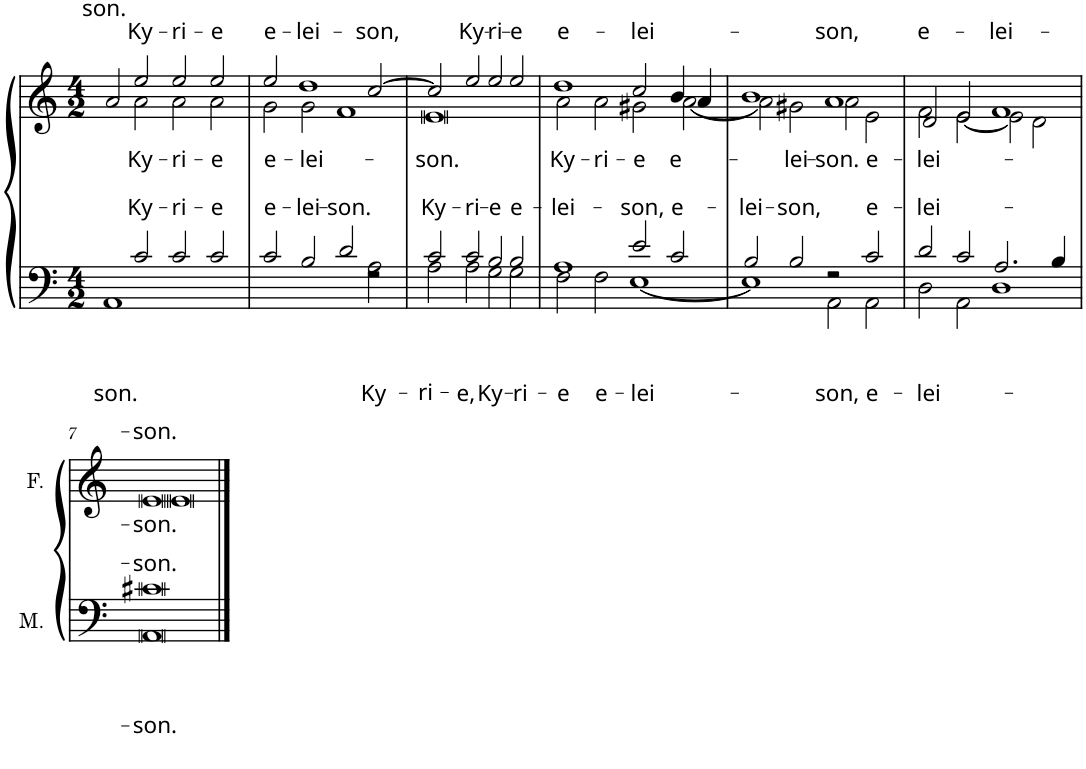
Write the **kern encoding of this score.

**kern	**text	**text	**text	**text	**kern	**text	**text
*part2	*part2	*part2	*part2	*part2	*part1	*part1	*part1
*staff2	*staff2	*staff2	*staff2	*staff2	*staff1	*staff1	*staff1
*I"Männer	*	*	*	*	*I"Frauen	*	*
*I'M.	*	*	*	*	*I'F.	*	*
*clefF4	*	*	*	*	*clefG2	*	*
*k[]	*	*	*	*	*k[]	*	*
*M4/2	*	*	*	*	*M4/2	*	*
=1	=1	=1	=1	=1	=1	=1	=1
*^	*	*	*	*	*	*	*
!	!	!	!	!LO:LY:b	!	!	!	!LO:LY:a
*	*	*	*	*	*	*^	*	*
2ryy	1AA	.	.	son.	.	2a/	2ryy	.	son.
!	!	!	!	!	!LO:LY:a	!	!	!	!LO:LY:a
!	!	!	!	!	!	!	!	!LO:LY:b	!
2c/	.	.	.	.	Ky-	2ee/	2a\	Ky-	Ky-
!	!	!	!	!	!LO:LY:a	!	!	!	!LO:LY:a
!	!	!	!	!	!	!	!	!LO:LY:b	!
2c/	1ryy	.	.	.	-ri-	2ee/	2a\	-ri-	-ri-
!	!	!	!	!	!LO:LY:a	!	!	!	!LO:LY:a
!	!	!	!	!	!	!	!	!LO:LY:b	!
2c/	.	.	.	.	-e	2ee/	2a\	-e	-e
=2	=2	=2	=2	=2	=2	=2	=2	=2	=2
!	!	!	!	!	!LO:LY:a	!	!	!	!LO:LY:a
!	!	!	!	!	!	!	!	!LO:LY:b	!
2c/	1ryy	.	.	.	e-	2ee/	2g\	e-	e-
!	!	!	!	!	!LO:LY:a	!	!	!	!LO:LY:a
!	!	!	!	!	!	!	!	!LO:LY:b	!
2B/	.	.	.	.	-lei-	1dd	2g\	-lei-	-lei-
!	!	!	!	!	!LO:LY:a	!	!	!	!
2d/	2ryy	.	.	.	-son.	.	1f	.	.
!	!	!	!	!LO:LY:b	!	!	!	!	!LO:LY:a
2r	2A\	.	.	Ky-	.	[>2cc/	.	.	-son,
=3	=3	=3	=3	=3	=3	=3	=3	=3	=3
!	!	!	!	!	!LO:LY:a	!	!	!	!
!	!	!	!	!LO:LY:b	!	!	!	!LO:LY:b	!
2c/	2A\	.	.	-ri-	Ky-	2cc/]	0e	-son.	.
!	!	!	!	!	!LO:LY:a	!	!	!	!
!	!	!	!	!LO:LY:b	!	!	!	!	!LO:LY:a
2c/	2A\	.	.	-e,	-ri-	2ee/	.	.	Ky-
!	!	!	!	!	!LO:LY:a	!	!	!	!
!	!	!	!	!LO:LY:b	!	!	!	!	!LO:LY:a
2B/	2G\	.	.	Ky-	-e	2ee/	.	.	-ri-
!	!	!	!	!	!LO:LY:a	!	!	!	!
!	!	!	!	!LO:LY:b	!	!	!	!	!LO:LY:a
2B/	2G\	.	.	-ri-	e-	2ee/	.	.	-e
=4	=4	=4	=4	=4	=4	=4	=4	=4	=4
!	!	!	!	!	!LO:LY:a	!	!	!	!
!	!	!	!	!LO:LY:b	!	!	!	!	!LO:LY:a
!	!	!	!	!	!	!	!	!LO:LY:b	!
1A	2F\	.	.	-e	-lei-	1dd	2a\	Ky-	e-
!	!	!	!	!LO:LY:b	!	!	!	!LO:LY:b	!
.	2F\	.	.	e-	.	.	2a\	-ri-	.
!	!	!	!	!	!LO:LY:a	!	!	!	!
!	!	!	!	!LO:LY:b	!	!	!	!	!LO:LY:a
!	!	!	!	!	!	!	!	!LO:LY:b	!
2e/	[<1E	.	.	-lei-	-son,	2cc/	2g#X\	-e	-lei-
!	!	!	!	!	!LO:LY:a	!	!	!LO:LY:b	!
2c/	.	.	.	.	e-	4b/	[<2a\	e-	.
.	.	.	.	.	.	4a/	.	.	.
=5	=5	=5	=5	=5	=5	=5	=5	=5	=5
!	!	!	!	!	!LO:LY:a	!	!	!	!
2B/	1E]	.	.	.	-lei-	1b	2a\]	.	.
!	!	!	!	!	!LO:LY:a	!	!	!LO:LY:b	!
2B/	.	.	.	.	-son,	.	2g#X\	-lei-	.
!	!	!	!	!LO:LY:b	!	!	!	!	!LO:LY:a
!	!	!	!	!	!	!	!	!LO:LY:b	!
2r	2AA\	.	.	-son,	.	1a	2a\	-son.	-son,
!	!	!	!	!	!LO:LY:a	!	!	!	!
!	!	!	!	!LO:LY:b	!	!	!	!LO:LY:b	!
2c/	2AA\	.	.	e-	e-	.	2e\	e-	.
=6	=6	=6	=6	=6	=6	=6	=6	=6	=6
!	!	!	!	!	!LO:LY:a	!	!	!	!
!	!	!	!	!LO:LY:b	!	!	!	!	!LO:LY:a
!	!	!	!	!	!	!	!	!LO:LY:b	!
2d/	2D\	.	.	-lei-	-lei-	2d/	2f\	-lei-	e-
2c/	2AA\	.	.	.	.	2e/	[<2e\	.	.
!	!	!	!	!	!	!	!	!	!LO:LY:a
2.A/	1D	.	.	.	.	1f	2e\]	.	-lei-
.	.	.	.	.	.	.	2d\	.	.
4B/	.	.	.	.	.	.	.	.	.
!!LO:LB:g=z	!!
=7	=7	=7	=7	=7	=7	=7	=7	=7	=7
!	!	!	!	!	!LO:LY:a	!	!	!	!
!	!	!	!	!LO:LY:b	!	!	!	!	!LO:LY:a
!	!	!	!	!	!	!	!	!LO:LY:b	!
0c#X	0AA	.	.	-son.	-son.	0e	0e	-son.	-son.
*v	*v	*	*	*	*	*	*	*	*
*	*	*	*	*	*v	*v	*	*
==	==	==	==	==	==	==	==
*-	*-	*-	*-	*-	*-	*-	*-
